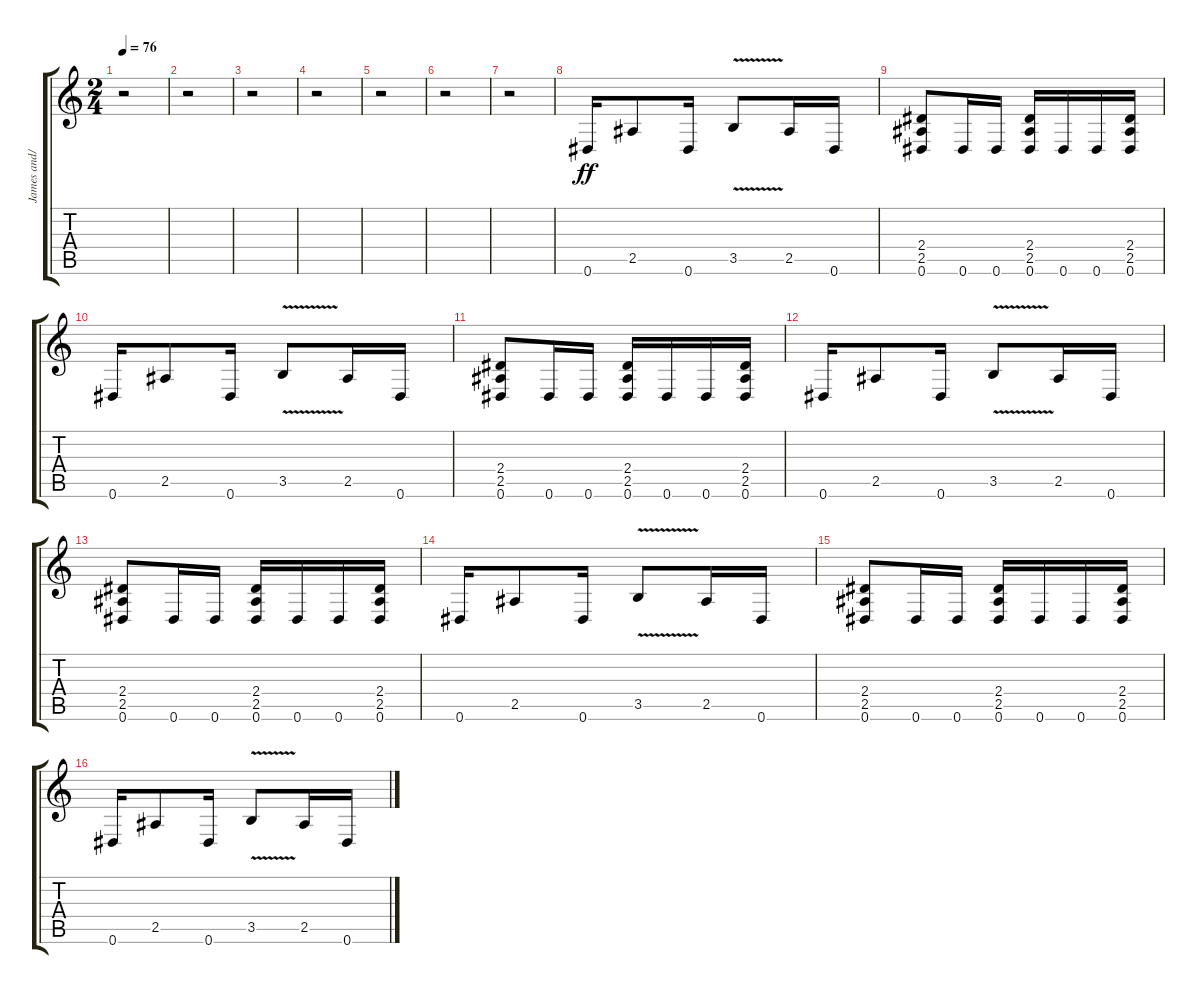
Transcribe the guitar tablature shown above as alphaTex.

\track ("James and/or Kirk" "James and/") {instrument distortionguitar}
\staff {score tabs}
\tuning (Eb4 Bb3 Gb3 Db3 Ab2 Eb2) {hide}
\ts (2 4)
\tempo 76
\clef g2
\ks c
r.2{dy fff} |
r.2 |
r.2 |
r.2 |
r.2 |
r.2 |
r.2 |
0.6.16{dy ff} 2.5.8 0.6.16 3.5{v}.8 2.5.16 0.6.16 |
(2.4 2.5 0.6).8 0.6.16 0.6.16 (2.4 2.5 0.6).16 0.6.16 0.6.16 (2.4 2.5 0.6).16 |
0.6.16 2.5.8 0.6.16 3.5{v}.8 2.5.16 0.6.16 |
(2.4 2.5 0.6).8 0.6.16 0.6.16 (2.4 2.5 0.6).16 0.6.16 0.6.16 (2.4 2.5 0.6).16 |
0.6.16 2.5.8 0.6.16 3.5{v}.8 2.5.16 0.6.16 |
(2.4 2.5 0.6).8 0.6.16 0.6.16 (2.4 2.5 0.6).16 0.6.16 0.6.16 (2.4 2.5 0.6).16 |
0.6.16 2.5.8 0.6.16 3.5{v}.8 2.5.16 0.6.16 |
(2.4 2.5 0.6).8 0.6.16 0.6.16 (2.4 2.5 0.6).16 0.6.16 0.6.16 (2.4 2.5 0.6).16 |
0.6.16 2.5.8 0.6.16 3.5{v}.8 2.5.16 0.6.16
